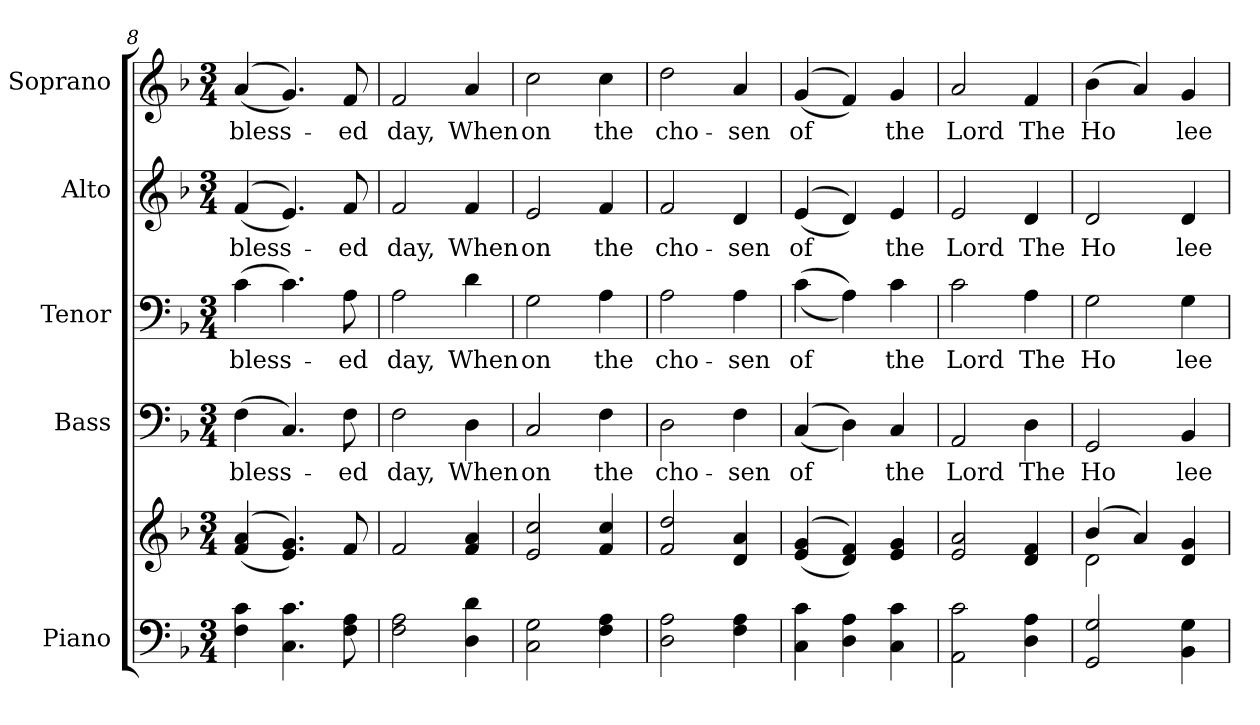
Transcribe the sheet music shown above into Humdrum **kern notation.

**kern	**kern	**kern	**text	**kern	**text	**kern	**text	**kern	**text
*part5	*part5	*part4	*part4	*part3	*part3	*part2	*part2	*part1	*part1
*staff6	*staff5	*staff4	*staff4	*staff3	*staff3	*staff2	*staff2	*staff1	*staff1
*I"Piano	*	*I"Bass	*	*I"Tenor	*	*I"Alto	*	*I"Soprano	*
*I'Pno.	*	*I'B.	*	*I'T.	*	*I'A.	*	*I'S.	*
!!LO:PB:g=z
*clefF4	*clefG2	*clefF4	*	*clefF4	*	*clefG2	*	*clefG2	*
*k[b-]	*k[b-]	*k[b-]	*	*k[b-]	*	*k[b-]	*	*k[b-]	*
*F:	*F:	*F:	*	*F:	*	*F:	*	*F:	*
*M3/4	*M3/4	*M3/4	*	*M3/4	*	*M3/4	*	*M3/4	*
=8	=8	=8	=8	=8	=8	=8	=8	=8	=8
!	!	!	!LO:LY:b:color=#000000	!	!	!	!	!	!
!	!	!	!	!	!LO:LY:b:color=#000000	!	!	!	!
!	!	!	!	!	!	!	!LO:LY:b:color=#000000	!	!
!	!	!	!	!	!	!	!	!	!LO:LY:b:color=#000000
4Fi\ 4ci	((4fi/ 4ai	(4Fi\	bless-	(4ci\	bless-	((4fi/	bless-	((4ai/	bless-
4.Ci\ 4.ci	4.ei/ 4.gi))	4.Ci/)	.	4.ci\)	.	4.ei/))	.	4.gi/))	.
!	!	!	!LO:LY:b:color=#000000	!	!	!	!	!	!
!	!	!	!	!	!LO:LY:b:color=#000000	!	!	!	!
!	!	!	!	!	!	!	!LO:LY:b:color=#000000	!	!
!	!	!	!	!	!	!	!	!	!LO:LY:b:color=#000000
8Fi\ 8Ai	8fi/	8Fi\	-ed	8Ai\	-ed	8fi/	-ed	8fi/	-ed
=9	=9	=9	=9	=9	=9	=9	=9	=9	=9
!	!	!	!LO:LY:b:color=#000000	!	!	!	!	!	!
!	!	!	!	!	!LO:LY:b:color=#000000	!	!	!	!
!	!	!	!	!	!	!	!LO:LY:b:color=#000000	!	!
!	!	!	!	!	!	!	!	!	!LO:LY:b:color=#000000
2Fi\ 2Ai	2fi/	2Fi\	day,	2Ai\	day,	2fi/	day,	2fi/	day,
!	!	!	!LO:LY:b:color=#000000	!	!	!	!	!	!
!	!	!	!	!	!LO:LY:b:color=#000000	!	!	!	!
!	!	!	!	!	!	!	!LO:LY:b:color=#000000	!	!
!	!	!	!	!	!	!	!	!	!LO:LY:b:color=#000000
4Di\ 4di	4fi/ 4ai	4Di\	When	4di\	When	4fi/	When	4ai/	When
=10	=10	=10	=10	=10	=10	=10	=10	=10	=10
!	!	!	!LO:LY:b:color=#000000	!	!	!	!	!	!
!	!	!	!	!	!LO:LY:b:color=#000000	!	!	!	!
!	!	!	!	!	!	!	!LO:LY:b:color=#000000	!	!
!	!	!	!	!	!	!	!	!	!LO:LY:b:color=#000000
2Ci\ 2Gi	2ei/ 2cci	2Ci/	on	2Gi\	on	2ei/	on	2cci\	on
!	!	!	!LO:LY:b:color=#000000	!	!	!	!	!	!
!	!	!	!	!	!LO:LY:b:color=#000000	!	!	!	!
!	!	!	!	!	!	!	!LO:LY:b:color=#000000	!	!
!	!	!	!	!	!	!	!	!	!LO:LY:b:color=#000000
4Fi\ 4Ai	4fi/ 4cci	4Fi\	the	4Ai\	the	4fi/	the	4cci\	the
!!LO:PB:g=z
=11	=11	=11	=11	=11	=11	=11	=11	=11	=11
!	!	!	!LO:LY:b:color=#000000	!	!	!	!	!	!
!	!	!	!	!	!LO:LY:b:color=#000000	!	!	!	!
!	!	!	!	!	!	!	!LO:LY:b:color=#000000	!	!
!	!	!	!	!	!	!	!	!	!LO:LY:b:color=#000000
2Di\ 2Ai	2fi/ 2ddi	2Di\	cho-	2Ai\	cho-	2fi/	cho-	2ddi\	cho-
!	!	!	!LO:LY:b:color=#000000	!	!	!	!	!	!
!	!	!	!	!	!LO:LY:b:color=#000000	!	!	!	!
!	!	!	!	!	!	!	!LO:LY:b:color=#000000	!	!
!	!	!	!	!	!	!	!	!	!LO:LY:b:color=#000000
4Fi\ 4Ai	4di/ 4ai	4Fi\	-sen	4Ai\	-sen	4di/	-sen	4ai/	-sen
=12	=12	=12	=12	=12	=12	=12	=12	=12	=12
!	!	!	!LO:LY:b:color=#000000	!	!	!	!	!	!
!	!	!	!	!	!LO:LY:b:color=#000000	!	!	!	!
!	!	!	!	!	!	!	!LO:LY:b:color=#000000	!	!
!	!	!	!	!	!	!	!	!	!LO:LY:b:color=#000000
4Ci\ 4ci	((4ei/ 4gi	((4Ci/	of	((4ci\	of	((4ei/	of	((4gi/	of
4Di\ 4Ai	4di/ 4fi))	4Di\))	.	4Ai\))	.	4di/))	.	4fi/))	.
!	!	!	!LO:LY:b:color=#000000	!	!	!	!	!	!
!	!	!	!	!	!LO:LY:b:color=#000000	!	!	!	!
!	!	!	!	!	!	!	!LO:LY:b:color=#000000	!	!
!	!	!	!	!	!	!	!	!	!LO:LY:b:color=#000000
4Ci\ 4ci	4ei/ 4gi	4Ci/	the	4ci\	the	4ei/	the	4gi/	the
=13	=13	=13	=13	=13	=13	=13	=13	=13	=13
!	!	!	!LO:LY:b:color=#000000	!	!	!	!	!	!
!	!	!	!	!	!LO:LY:b:color=#000000	!	!	!	!
!	!	!	!	!	!	!	!LO:LY:b:color=#000000	!	!
!	!	!	!	!	!	!	!	!	!LO:LY:b:color=#000000
2AAi\ 2ci	2ei/ 2ai	2AAi/	Lord	2ci\	Lord	2ei/	Lord	2ai/	Lord
!	!	!	!LO:LY:b:color=#000000	!	!	!	!	!	!
!	!	!	!	!	!LO:LY:b:color=#000000	!	!	!	!
!	!	!	!	!	!	!	!LO:LY:b:color=#000000	!	!
!	!	!	!	!	!	!	!	!	!LO:LY:b:color=#000000
4Di\ 4Ai	4di/ 4fi	4Di\	The	4Ai\	The	4di/	The	4fi/	The
!!LO:PB:g=z
=14	=14	=14	=14	=14	=14	=14	=14	=14	=14
*	*^	*	*	*	*	*	*	*	*
!	!	!	!	!LO:LY:b:color=#000000	!	!	!	!	!	!
!	!	!	!	!	!	!LO:LY:b:color=#000000	!	!	!	!
!	!	!	!	!	!	!	!	!LO:LY:b:color=#000000	!	!
!	!	!	!	!	!	!	!	!	!	!LO:LY:b:color=#000000
2GGi/ 2Gi	(4b-i/	2di\	2GGi/	Ho	2Gi\	Ho	2di/	Ho	(4b-i\	Ho
.	4ai/)	.	.	.	.	.	.	.	4ai/)	.
!	!	!	!	!LO:LY:b:color=#000000	!	!	!	!	!	!
!	!	!	!	!	!	!LO:LY:b:color=#000000	!	!	!	!
!	!	!	!	!	!	!	!	!LO:LY:b:color=#000000	!	!
!	!	!	!	!	!	!	!	!	!	!LO:LY:b:color=#000000
4BB-i\ 4Gi	4di/ 4gi	4ryy	4BB-i/	lee	4Gi\	lee	4di/	lee	4gi/	lee
*	*v	*v	*	*	*	*	*	*	*	*
=	=	=	=	=	=	=	=	=	=
*-	*-	*-	*-	*-	*-	*-	*-	*-	*-
